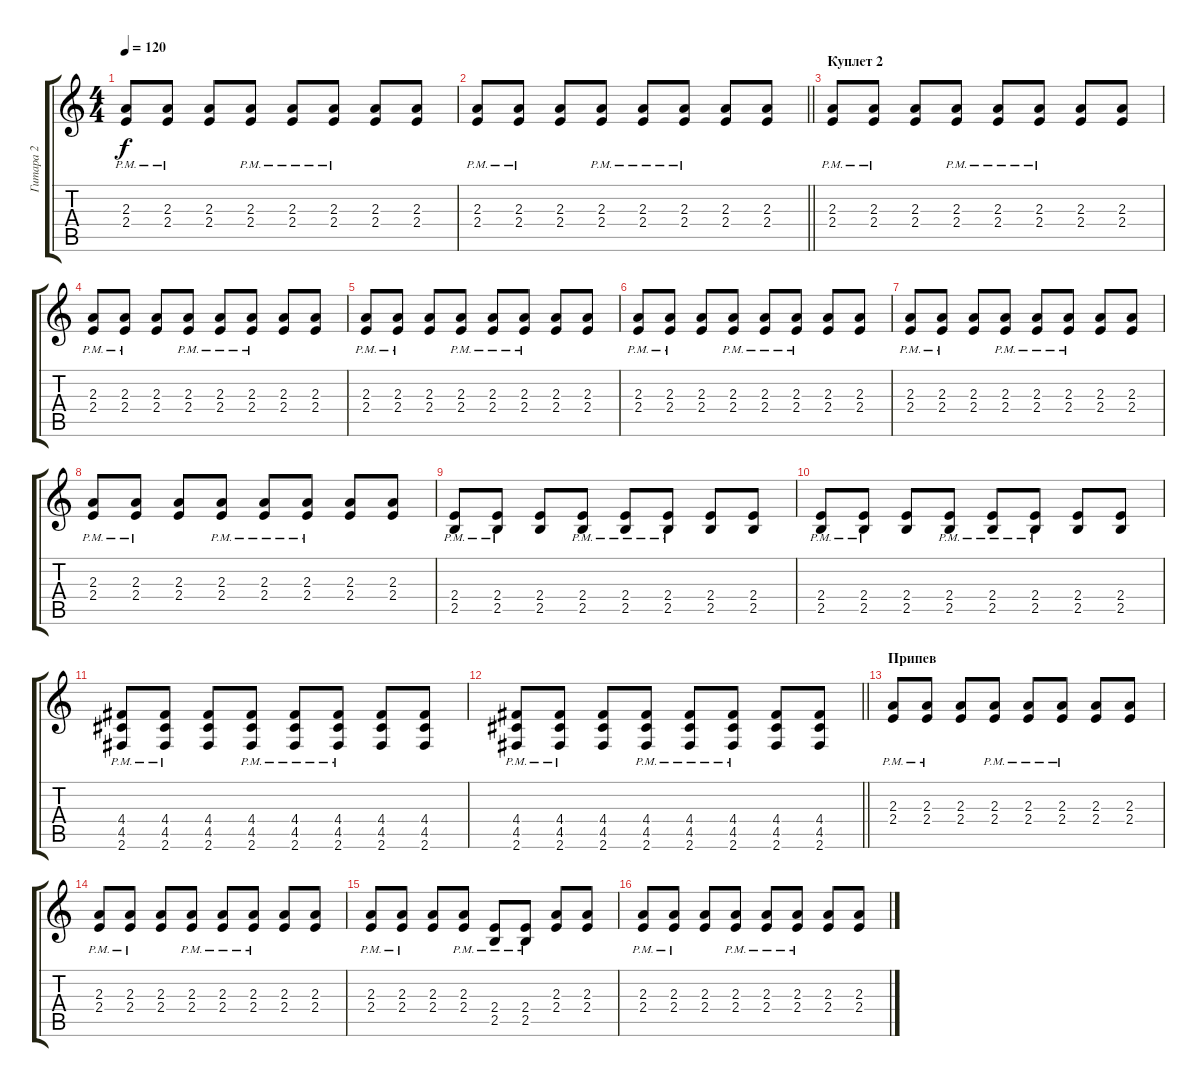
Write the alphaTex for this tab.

\track ("Гитара 2" "Гитара 2") {instrument distortionguitar}
\staff {score tabs}
\tuning (E4 B3 G3 D3 A2 E2) {hide}
\ts (4 4)
\tempo 120
\clef g2
\ks c
(2.3{pm} 2.4{pm}).8{dy f} (2.3{pm} 2.4{pm}).8 (2.3 2.4).8 (2.3{pm} 2.4{pm}).8 (2.3{pm} 2.4{pm}).8 (2.3{pm} 2.4{pm}).8 (2.3 2.4).8 (2.3 2.4).8 |
\barLineRight lightlight
(2.3{pm} 2.4{pm}).8 (2.3{pm} 2.4{pm}).8 (2.3 2.4).8 (2.3{pm} 2.4{pm}).8 (2.3{pm} 2.4{pm}).8 (2.3{pm} 2.4{pm}).8 (2.3 2.4).8 (2.3 2.4).8 |
\section ("" "Куплет 2")
(2.3{pm} 2.4{pm}).8 (2.3{pm} 2.4{pm}).8 (2.3 2.4).8 (2.3{pm} 2.4{pm}).8 (2.3{pm} 2.4{pm}).8 (2.3{pm} 2.4{pm}).8 (2.3 2.4).8 (2.3 2.4).8 |
(2.3{pm} 2.4{pm}).8 (2.3{pm} 2.4{pm}).8 (2.3 2.4).8 (2.3{pm} 2.4{pm}).8 (2.3{pm} 2.4{pm}).8 (2.3{pm} 2.4{pm}).8 (2.3 2.4).8 (2.3 2.4).8 |
(2.3{pm} 2.4{pm}).8 (2.3{pm} 2.4{pm}).8 (2.3 2.4).8 (2.3{pm} 2.4{pm}).8 (2.3{pm} 2.4{pm}).8 (2.3{pm} 2.4{pm}).8 (2.3 2.4).8 (2.3 2.4).8 |
(2.3{pm} 2.4{pm}).8 (2.3{pm} 2.4{pm}).8 (2.3 2.4).8 (2.3{pm} 2.4{pm}).8 (2.3{pm} 2.4{pm}).8 (2.3{pm} 2.4{pm}).8 (2.3 2.4).8 (2.3 2.4).8 |
(2.3{pm} 2.4{pm}).8 (2.3{pm} 2.4{pm}).8 (2.3 2.4).8 (2.3{pm} 2.4{pm}).8 (2.3{pm} 2.4{pm}).8 (2.3{pm} 2.4{pm}).8 (2.3 2.4).8 (2.3 2.4).8 |
(2.3{pm} 2.4{pm}).8 (2.3{pm} 2.4{pm}).8 (2.3 2.4).8 (2.3{pm} 2.4{pm}).8 (2.3{pm} 2.4{pm}).8 (2.3{pm} 2.4{pm}).8 (2.3 2.4).8 (2.3 2.4).8 |
(2.4{pm} 2.5{pm}).8 (2.4{pm} 2.5{pm}).8 (2.4 2.5).8 (2.4{pm} 2.5{pm}).8 (2.4{pm} 2.5{pm}).8 (2.4{pm} 2.5{pm}).8 (2.4 2.5).8 (2.4 2.5).8 |
(2.4{pm} 2.5{pm}).8 (2.4{pm} 2.5{pm}).8 (2.4 2.5).8 (2.4{pm} 2.5{pm}).8 (2.4{pm} 2.5{pm}).8 (2.4{pm} 2.5{pm}).8 (2.4 2.5).8 (2.4 2.5).8 |
(4.4{pm} 4.5{pm} 2.6{pm}).8 (4.4{pm} 4.5{pm} 2.6{pm}).8 (4.4 4.5 2.6).8 (4.4{pm} 4.5{pm} 2.6{pm}).8 (4.4{pm} 4.5{pm} 2.6{pm}).8 (4.4{pm} 4.5{pm} 2.6{pm}).8 (4.4 4.5 2.6).8 (4.4 4.5 2.6).8 |
\barLineRight lightlight
(4.4{pm} 4.5{pm} 2.6{pm}).8 (4.4{pm} 4.5{pm} 2.6{pm}).8 (4.4 4.5 2.6).8 (4.4{pm} 4.5{pm} 2.6{pm}).8 (4.4{pm} 4.5{pm} 2.6{pm}).8 (4.4{pm} 4.5{pm} 2.6{pm}).8 (4.4 4.5 2.6).8 (4.4 4.5 2.6).8 |
\section ("" "Припев")
(2.3{pm} 2.4{pm}).8 (2.3{pm} 2.4{pm}).8 (2.3 2.4).8 (2.3{pm} 2.4{pm}).8 (2.3{pm} 2.4{pm}).8 (2.3{pm} 2.4{pm}).8 (2.3 2.4).8 (2.3 2.4).8 |
(2.3{pm} 2.4{pm}).8 (2.3{pm} 2.4{pm}).8 (2.3 2.4).8 (2.3{pm} 2.4{pm}).8 (2.3{pm} 2.4{pm}).8 (2.3{pm} 2.4{pm}).8 (2.3 2.4).8 (2.3 2.4).8 |
(2.3{pm} 2.4{pm}).8 (2.3{pm} 2.4{pm}).8 (2.3 2.4).8 (2.3{pm} 2.4{pm}).8 (2.4{pm} 2.5{pm}).8 (2.4{pm} 2.5{pm}).8 (2.3 2.4).8 (2.3 2.4).8 |
(2.3{pm} 2.4{pm}).8 (2.3{pm} 2.4{pm}).8 (2.3 2.4).8 (2.3{pm} 2.4{pm}).8 (2.3{pm} 2.4{pm}).8 (2.3{pm} 2.4{pm}).8 (2.3 2.4).8 (2.3 2.4).8
